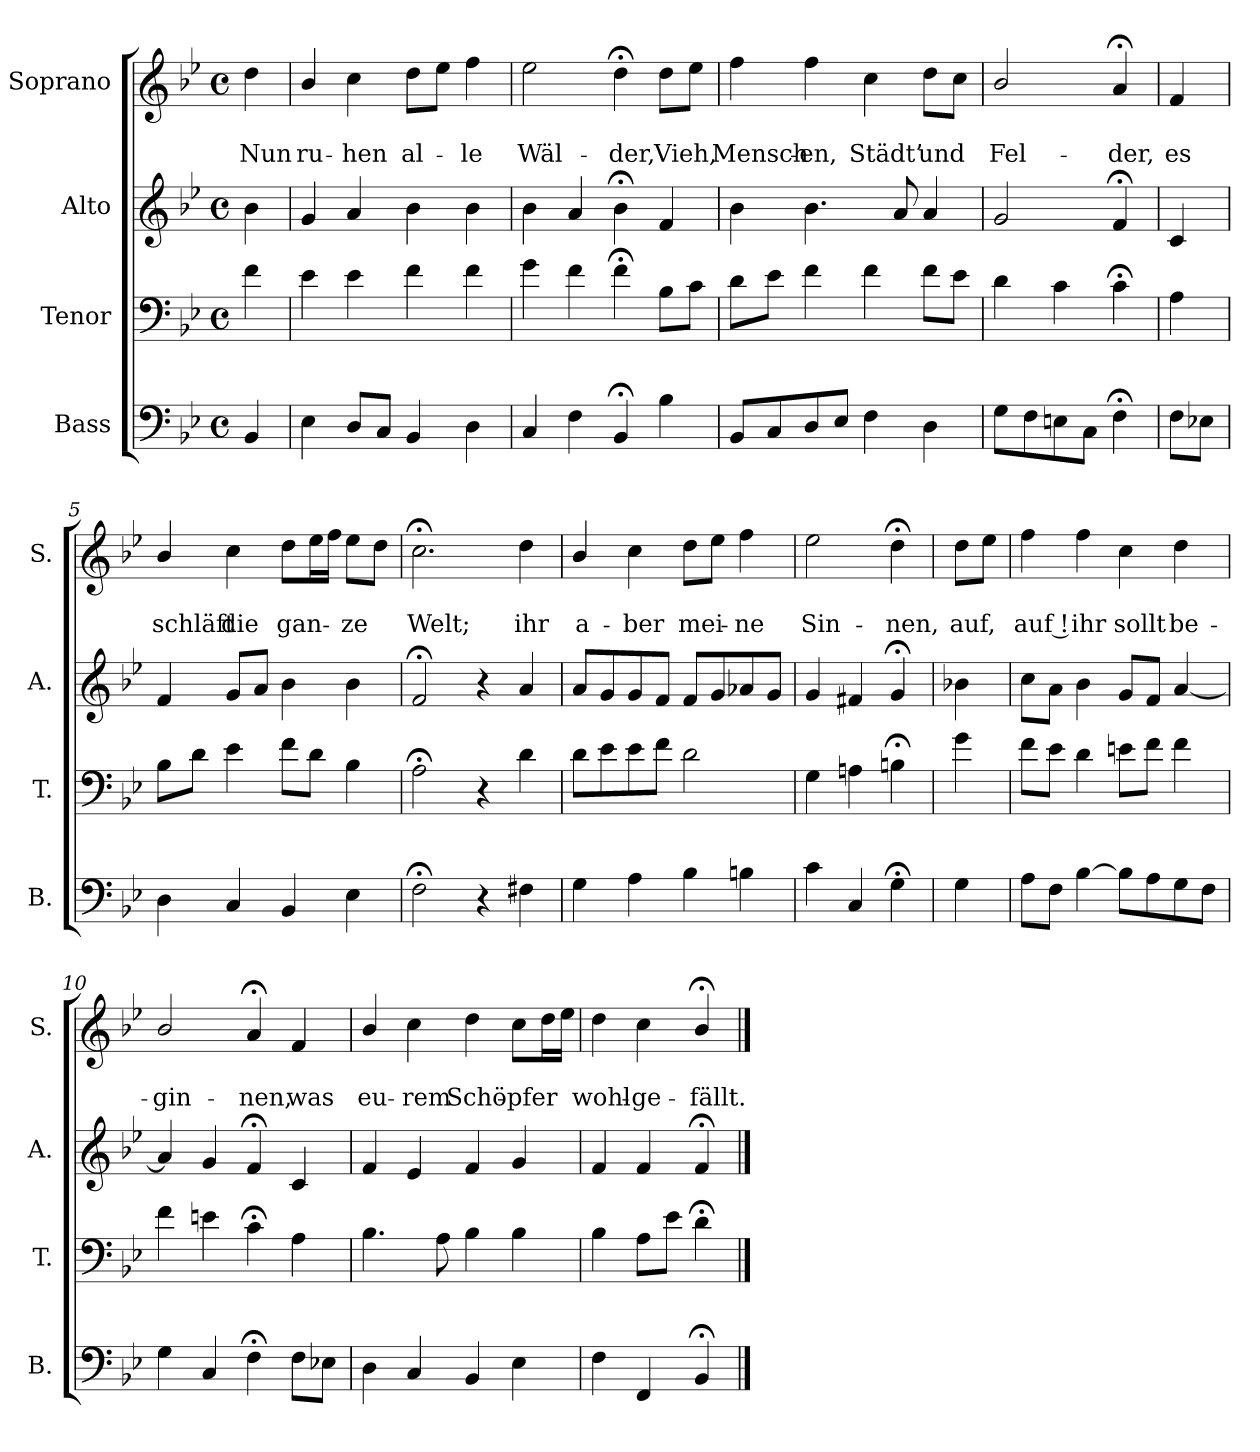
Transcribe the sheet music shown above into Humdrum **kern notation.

**kern	**kern	**kern	**kern	**text	**text
*part4	*part3	*part2	*part1	*part1	*part1
*staff4	*staff3	*staff2	*staff1	*staff1	*staff1
*I"Bass	*I"Tenor	*I"Alto	*I"Soprano	*	*
*I'B.	*I'T.	*I'A.	*I'S.	*	*
*clefF4	*clefF4	*clefG2	*clefG2	*	*
*k[b-e-]	*k[b-e-]	*k[b-e-]	*k[b-e-]	*	*
*B-:	*B-:	*B-:	*B-:	*	*
*M4/4	*M4/4	*M4/4	*M4/4	*	*
*met(c)	*met(c)	*met(c)	*met(c)	*	*
=	=	=	=	=	=
4BB-/	4f\	4b-\	4dd\	.	Nun
=1	=1	=1	=1	=1	=1
4E-\	4e-\	4g/	4b-/	.	ru-
8D/L	4e-\	4a/	4cc\	.	-hen
8C/J	.	.	.	.	.
4BB-/	4f\	4b-\	8dd\L	.	al-
.	.	.	8ee-\J	.	.
4D\	4f\	4b-\	4ff\	.	-le
=2	=2	=2	=2	=2	=2
4C/	4g\	4b-\	2ee-\	.	Wäl-
4F\	4f\	4a/	.	.	.
4BB-;</	4f;<\	4b-;<\	4dd;<\	.	-der,
4B-\	8B-\L	4f/	8dd\L	.	Vieh,
.	8c\J	.	8ee-\J	.	.
=3	=3	=3	=3	=3	=3
8BB-/L	8d\L	4b-\	4ff\	.	Mensch-
8C/	8e-\J	.	.	.	.
8D/	4f\	4.b-\	4ff\	.	-en,
8E-/J	.	.	.	.	.
4F\	4f\	.	4cc\	.	Städt’
.	.	8a/	.	.	.
4D\	8f\L	4a/	8dd\L	.	und
.	8e-\J	.	8cc\J	.	.
=4	=4	=4	=4	=4	=4
8G\L	4d\	2g/	2b-/	.	Fel-
8F\	.	.	.	.	.
8En\	4c\	.	.	.	.
8C\J	.	.	.	.	.
4F;<\	4c;<\	4f;</	4a;</	.	-der,
!!LO:LB:g=z
=4a	=4a	=4a	=4a	=4a	=4a
8F\L	4A\	4c/	4f/	.	es
8E-X\J	.	.	.	.	.
=5	=5	=5	=5	=5	=5
4D\	8B-\L	4f/	4b-/	.	schläft
.	8d\J	.	.	.	.
4C/	4e-\	8g/L	4cc\	.	die
.	.	8a/J	.	.	.
4BB-/	8f\L	4b-\	8dd\L	.	gan-
.	8d\J	.	16ee-\L	.	.
.	.	.	16ff\JJ	.	.
4E-\	4B-\	4b-\	8ee-\L	.	-ze
.	.	.	8dd\J	.	.
=6	=6	=6	=6	=6	=6
2F;<\	2A;<\	2f;</	2.cc;<\	.	Welt;
4r	4r	4r	.	.	.
4F#X\	4d\	4a/	4dd\	.	ihr
=7	=7	=7	=7	=7	=7
4G\	8d\L	8a/L	4b-/	.	a-
.	8e-\	8g/	.	.	.
4A\	8e-\	8g/	4cc\	.	-ber
.	8f\J	8f/J	.	.	.
4B-\	2d\	8f/L	8dd\L	.	mei-
.	.	8g/	8ee-\J	.	.
4Bn\	.	8a-X/	4ff\	.	-ne
.	.	8g/J	.	.	.
=8	=8	=8	=8	=8	=8
4c\	4G\	4g/	2ee-\	.	Sin-
4C/	4An\	4f#X/	.	.	.
4G;<\	4Bn;<\	4g;</	4dd;<\	.	-nen,
!!LO:PB:g=z
=8a	=8a	=8a	=8a	=8a	=8a
4G\	4g\	4b-X\	8dd\L	.	auf,
.	.	.	8ee-\J	.	.
=9	=9	=9	=9	=9	=9
8A\L	8f\L	8cc\L	4ff\	.	auf !
8F\J	8e-\J	8a\J	.	.	.
[4B-\	4d\	4b-\	4ff\	.	ihr
8B-\L]	8en\L	8g/L	4cc\	.	sollt
8A\	8f\J	8f/J	.	.	.
8G\	4f\	[4a/	4dd\	.	be-
8F\J	.	.	.	.	.
=10	=10	=10	=10	=10	=10
4G\	4f\	4a/]	2b-/	.	-gin-
4C/	4en\	4g/	.	.	.
4F;<\	4c;<\	4f;</	4a;</	.	-nen,
8F\L	4A\	4c/	4f/	.	was
8E-X\J	.	.	.	.	.
=11	=11	=11	=11	=11	=11
4D\	4.B-\	4f/	4b-/	.	eu-
4C/	.	4e-/	4cc\	.	-rem
.	8A\	.	.	.	.
4BB-/	4B-\	4f/	4dd\	.	Schö-
4E-\	4B-\	4g/	8cc\L	.	-pfer
.	.	.	16dd\L	.	.
.	.	.	16ee-\JJ	.	.
=12	=12	=12	=12	=12	=12
4F\	4B-\	4f/	4dd\	.	wohl-
4FF/	8A\L	4f/	4cc\	.	-ge-
.	8e-\J	.	.	.	.
4BB-;</	4d;<\	4f;</	4b-;</	.	-fällt.
==	==	==	==	==	==
*-	*-	*-	*-	*-	*-
